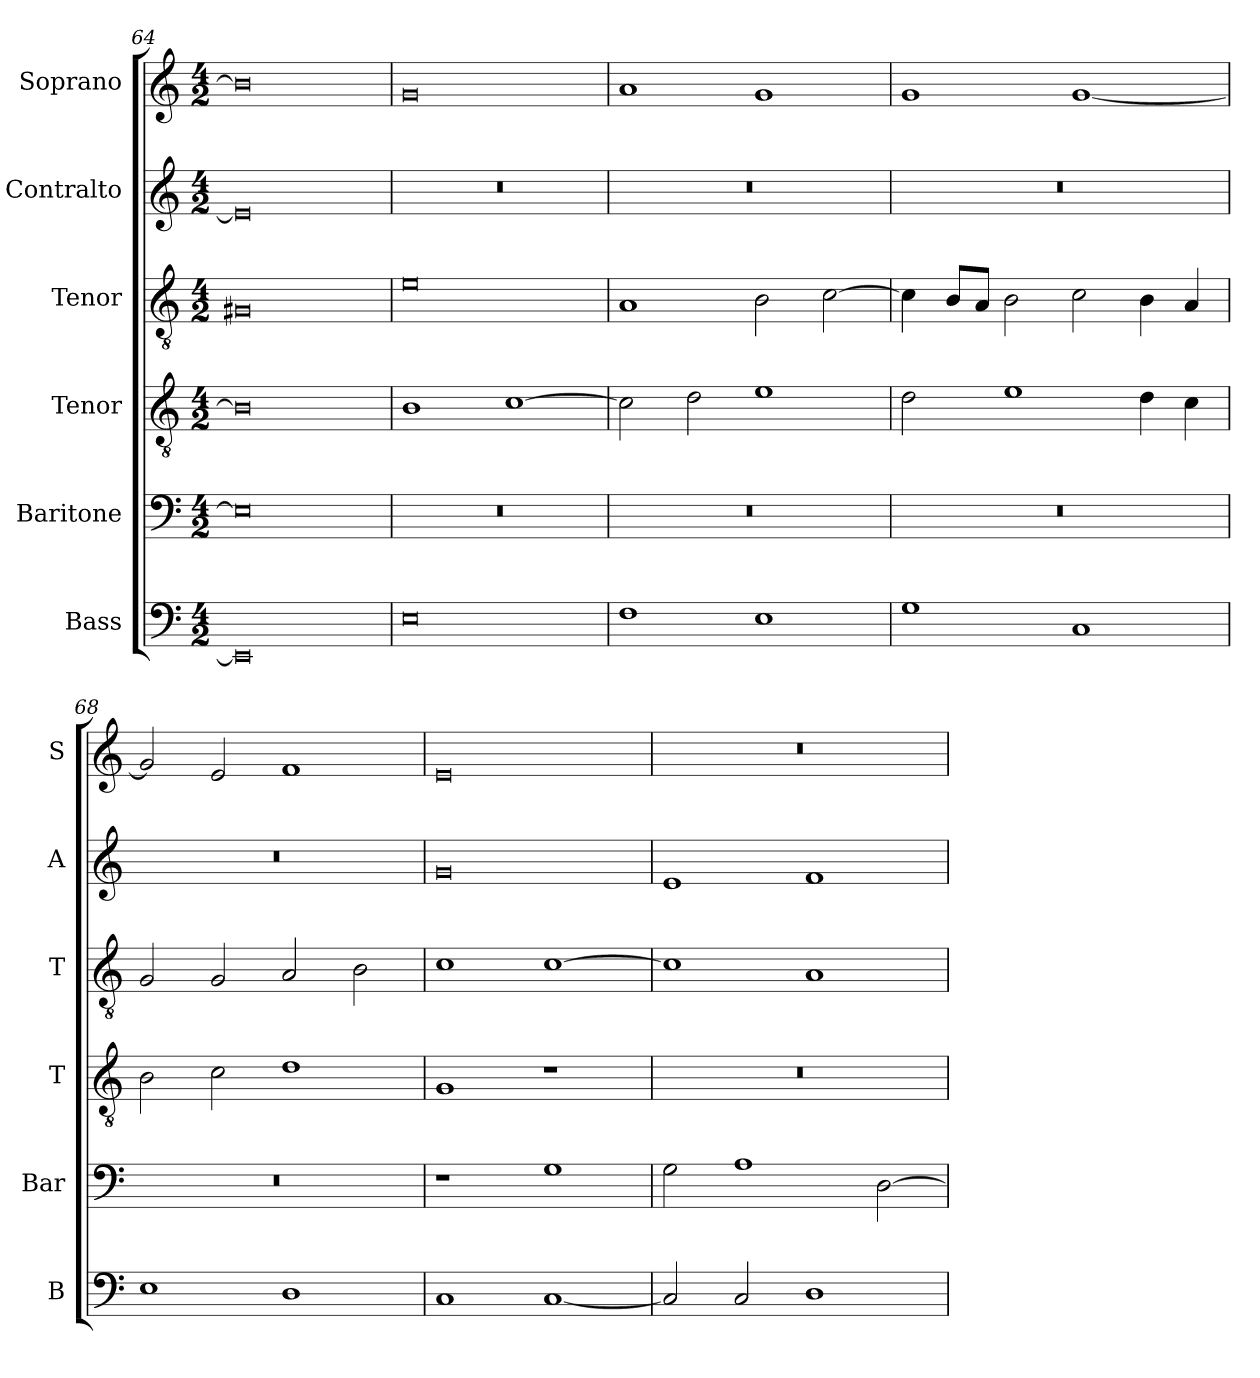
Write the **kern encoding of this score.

**kern	**kern	**kern	**kern	**kern	**kern
*part6	*part5	*part4	*part3	*part2	*part1
*staff6	*staff5	*staff4	*staff3	*staff2	*staff1
*I"Bass	*I"Baritone	*I"Tenor	*I"Tenor	*I"Contralto	*I"Soprano
*I'B	*I'Bar	*I'T	*I'T	*I'A	*I'S
*clefF4	*clefF4	*clefGv2	*clefGv2	*clefG2	*clefG2
*k[]	*k[]	*k[]	*k[]	*k[]	*k[]
*E:phr	*E:phr	*E:phr	*E:phr	*E:phr	*E:phr
*M4/2	*M4/2	*M4/2	*M4/2	*M4/2	*M4/2
=64	=64	=64	=64	=64	=64
0EE]	0E]	0B]	0G#X	0e]	0b]
=65	=65	=65	=65	=65	=65
0E	0r	1B	0e	0r	0g
.	.	[1c	.	.	.
=66	=66	=66	=66	=66	=66
1F	0r	2c]	1A	0r	1a
.	.	2d	.	.	.
1E	.	1e	2B	.	1g
.	.	.	[2c	.	.
=67	=67	=67	=67	=67	=67
1G	0r	2d	4c]	0r	1g
.	.	.	8B/L	.	.
.	.	.	8A/J	.	.
.	.	1e	2B	.	.
1C	.	.	2c	.	[1g
.	.	4d	4B	.	.
.	.	4c	4A	.	.
=68	=68	=68	=68	=68	=68
1E	0r	2B	2G	0r	2g]
.	.	2c	2G	.	2e
1D	.	1d	2A	.	1f
.	.	.	2B	.	.
=69	=69	=69	=69	=69	=69
1C	1r	1G	1c	0g	0e
[1C	1G	1r	[1c	.	.
=70	=70	=70	=70	=70	=70
2C]	2G	0r	1c]	1e	0r
2C	1A	.	.	.	.
1D	.	.	1A	1f	.
.	[2D	.	.	.	.
=	=	=	=	=	=
*-	*-	*-	*-	*-	*-
